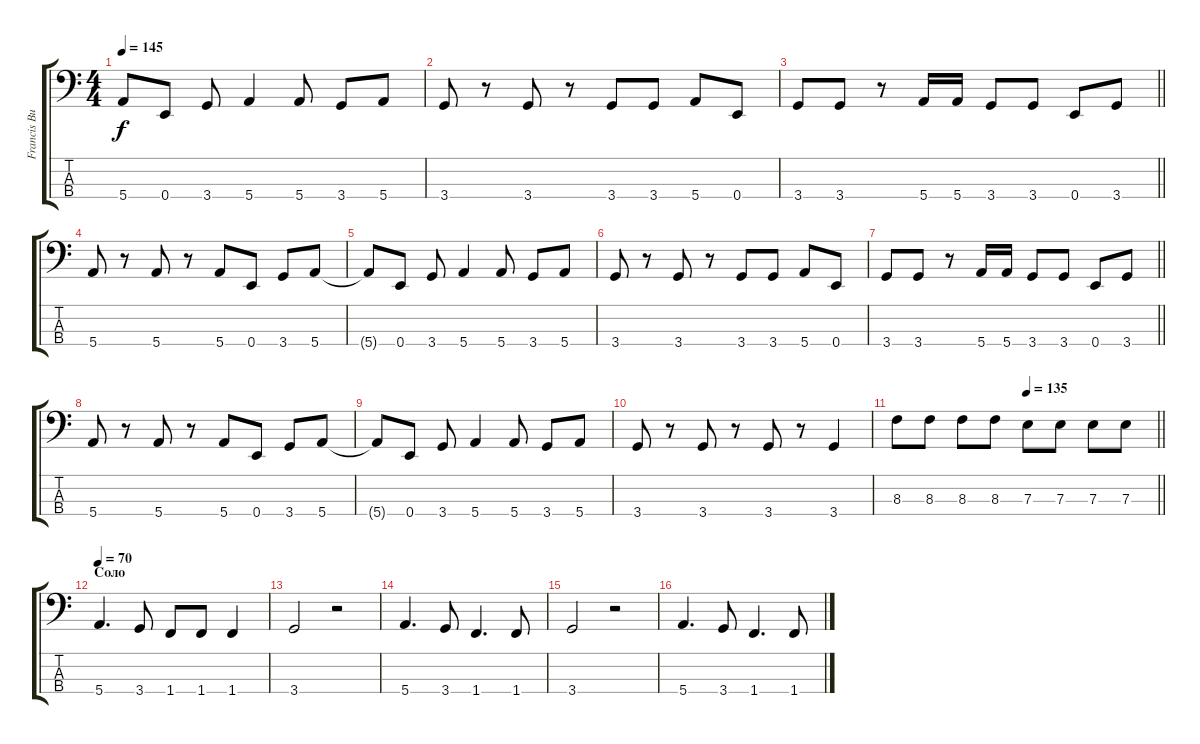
\track ("Francis Bucholz" "Francis Bu") {instrument electricbassfinger}
\staff {score tabs}
\tuning (G2 D2 A1 E1) {hide}
\ts (4 4)
\tempo 145
\clef f4
\ks c
5.4{t}.8{dy f} 0.4.8 3.4.8 5.4.4 5.4.8 3.4.8 5.4.8 |
3.4.8 r.8 3.4.8 r.8 3.4.8 3.4.8 5.4.8 0.4.8 |
\barLineRight lightlight
3.4.8 3.4.8 r.8 5.4.16 5.4.16 3.4.8 3.4.8 0.4.8 3.4.8 |
5.4.8 r.8 5.4.8 r.8 5.4.8 0.4.8 3.4.8 5.4.8 |
5.4{t}.8 0.4.8 3.4.8 5.4.4 5.4.8 3.4.8 5.4.8 |
3.4.8 r.8 3.4.8 r.8 3.4.8 3.4.8 5.4.8 0.4.8 |
\barLineRight lightlight
3.4.8 3.4.8 r.8 5.4.16 5.4.16 3.4.8 3.4.8 0.4.8 3.4.8 |
5.4.8 r.8 5.4.8 r.8 5.4.8 0.4.8 3.4.8 5.4.8 |
5.4{t}.8 0.4.8 3.4.8 5.4.4 5.4.8 3.4.8 5.4.8 |
3.4.8 r.8 3.4.8 r.8 3.4.8 r.8 3.4.4 |
\tempo (135 0.5)
\barLineRight lightlight
8.3.8 8.3.8 8.3.8 8.3.8 7.3.8 7.3.8 7.3.8 7.3.8 |
\section ("" "Соло")
\tempo 70
5.4.4{d} 3.4.8 1.4.8 1.4.8 1.4.4 |
3.4.2 r.2 |
5.4.4{d} 3.4.8 1.4.4{d} 1.4.8 |
3.4.2 r.2 |
5.4.4{d} 3.4.8 1.4.4{d} 1.4.8
